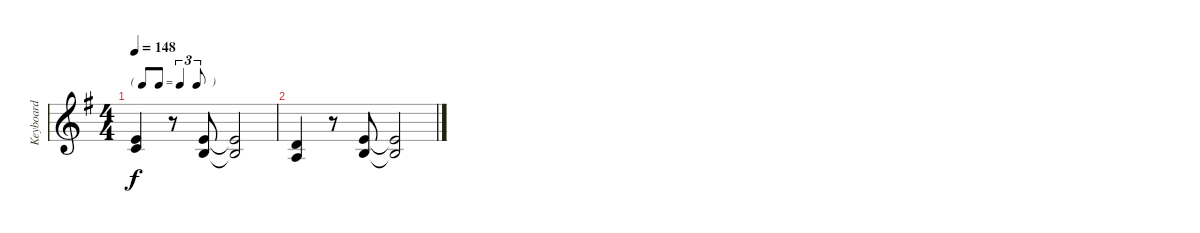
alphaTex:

\track ("Keyboard" "Keyboard") {instrument stringensemble1}
\staff {score}
\tuning (E4 B3 G3 D3 A2 E2) {hide}
\ts (4 4)
\tf triplet8th
\tempo 148
\clef g2
\ks g
(0.1 1.2).4{dy f} r.8 (0.1 0.2).8 (0.1{t} 0.2{t}).2 |
(3.2 2.3).4 r.8 (0.1 0.2).8 (0.1{t} 0.2{t}).2
